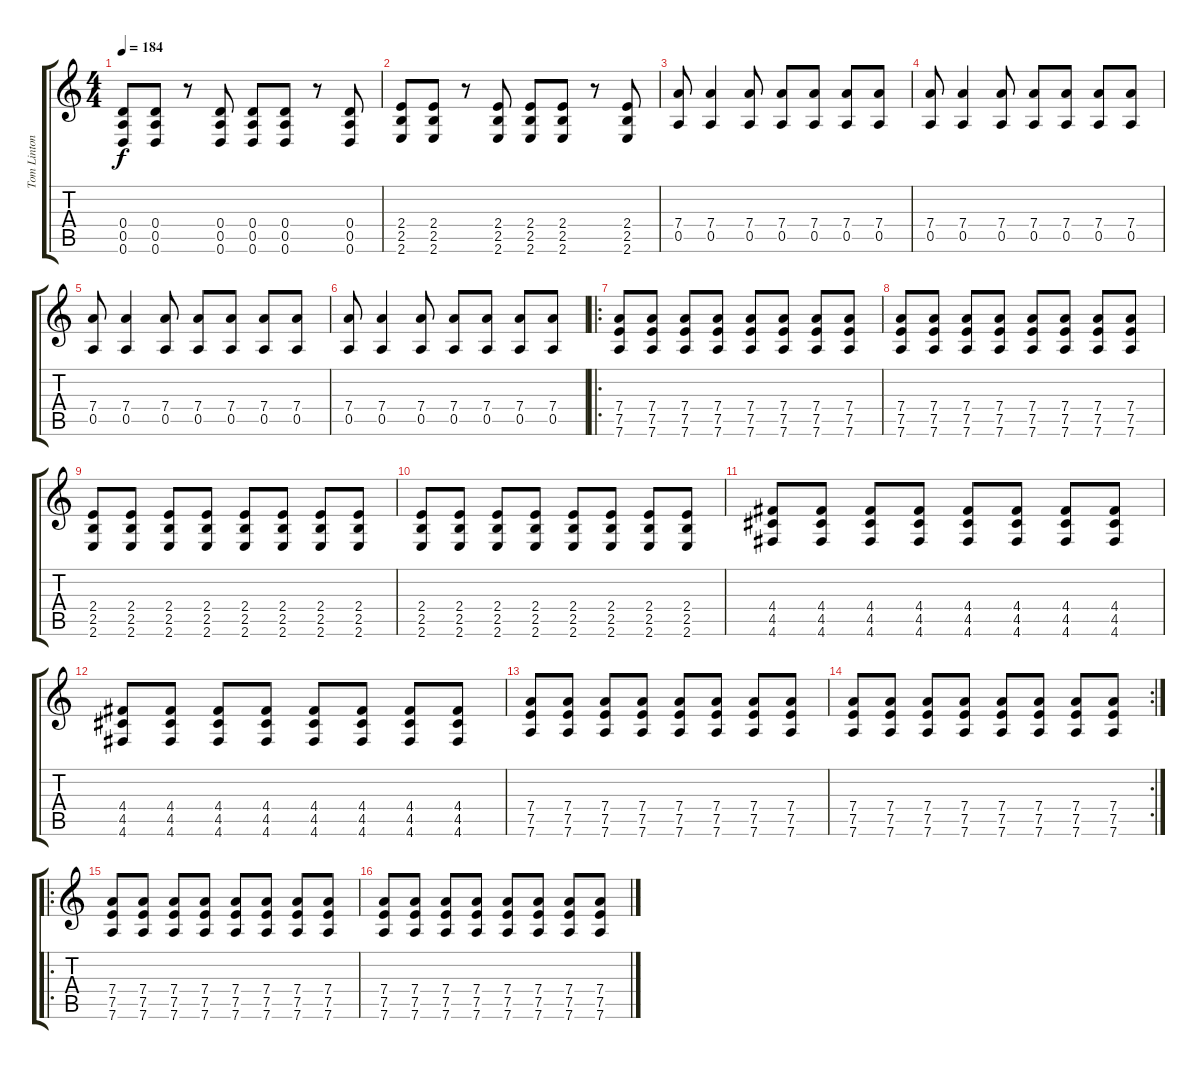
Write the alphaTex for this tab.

\track ("Tom Linton" "Tom Linton") {instrument distortionguitar}
\staff {score tabs}
\tuning (E4 B3 G3 D3 A2 D2) {hide}
\ts (4 4)
\tempo 184
\clef g2
\ks c
(0.4 0.5 0.6).8{dy f} (0.4 0.5 0.6).8 r.8 (0.4 0.5 0.6).8 (0.4 0.5 0.6).8 (0.4 0.5 0.6).8 r.8 (0.4 0.5 0.6).8 |
(2.4 2.5 2.6).8 (2.4 2.5 2.6).8 r.8 (2.4 2.5 2.6).8 (2.4 2.5 2.6).8 (2.4 2.5 2.6).8 r.8 (2.4 2.5 2.6).8 |
(7.4 0.5).8{instrument distortionguitar} (7.4 0.5).4 (7.4 0.5).8 (7.4 0.5).8 (7.4 0.5).8 (7.4 0.5).8 (7.4 0.5).8 |
(7.4 0.5).8 (7.4 0.5).4 (7.4 0.5).8 (7.4 0.5).8 (7.4 0.5).8 (7.4 0.5).8 (7.4 0.5).8 |
(7.4 0.5).8 (7.4 0.5).4 (7.4 0.5).8 (7.4 0.5).8 (7.4 0.5).8 (7.4 0.5).8 (7.4 0.5).8 |
(7.4 0.5).8 (7.4 0.5).4 (7.4 0.5).8 (7.4 0.5).8 (7.4 0.5).8 (7.4 0.5).8 (7.4 0.5).8 |
\ro
(7.4 7.5 7.6).8 (7.4 7.5 7.6).8 (7.4 7.5 7.6).8 (7.4 7.5 7.6).8 (7.4 7.5 7.6).8 (7.4 7.5 7.6).8 (7.4 7.5 7.6).8 (7.4 7.5 7.6).8 |
(7.4 7.5 7.6).8 (7.4 7.5 7.6).8 (7.4 7.5 7.6).8 (7.4 7.5 7.6).8 (7.4 7.5 7.6).8 (7.4 7.5 7.6).8 (7.4 7.5 7.6).8 (7.4 7.5 7.6).8 |
(2.4 2.5 2.6).8 (2.4 2.5 2.6).8 (2.4 2.5 2.6).8 (2.4 2.5 2.6).8 (2.4 2.5 2.6).8 (2.4 2.5 2.6).8 (2.4 2.5 2.6).8 (2.4 2.5 2.6).8 |
(2.4 2.5 2.6).8 (2.4 2.5 2.6).8 (2.4 2.5 2.6).8 (2.4 2.5 2.6).8 (2.4 2.5 2.6).8 (2.4 2.5 2.6).8 (2.4 2.5 2.6).8 (2.4 2.5 2.6).8 |
(4.4 4.5 4.6).8 (4.4 4.5 4.6).8 (4.4 4.5 4.6).8 (4.4 4.5 4.6).8 (4.4 4.5 4.6).8 (4.4 4.5 4.6).8 (4.4 4.5 4.6).8 (4.4 4.5 4.6).8 |
(4.4 4.5 4.6).8 (4.4 4.5 4.6).8 (4.4 4.5 4.6).8 (4.4 4.5 4.6).8 (4.4 4.5 4.6).8 (4.4 4.5 4.6).8 (4.4 4.5 4.6).8 (4.4 4.5 4.6).8 |
(7.4 7.5 7.6).8 (7.4 7.5 7.6).8 (7.4 7.5 7.6).8 (7.4 7.5 7.6).8 (7.4 7.5 7.6).8 (7.4 7.5 7.6).8 (7.4 7.5 7.6).8 (7.4 7.5 7.6).8 |
\rc 2
(7.4 7.5 7.6).8 (7.4 7.5 7.6).8 (7.4 7.5 7.6).8 (7.4 7.5 7.6).8 (7.4 7.5 7.6).8 (7.4 7.5 7.6).8 (7.4 7.5 7.6).8 (7.4 7.5 7.6).8 |
\ro
(7.4 7.5 7.6).8 (7.4 7.5 7.6).8 (7.4 7.5 7.6).8 (7.4 7.5 7.6).8 (7.4 7.5 7.6).8 (7.4 7.5 7.6).8 (7.4 7.5 7.6).8 (7.4 7.5 7.6).8 |
(7.4 7.5 7.6).8 (7.4 7.5 7.6).8 (7.4 7.5 7.6).8 (7.4 7.5 7.6).8 (7.4 7.5 7.6).8 (7.4 7.5 7.6).8 (7.4 7.5 7.6).8 (7.4 7.5 7.6).8
